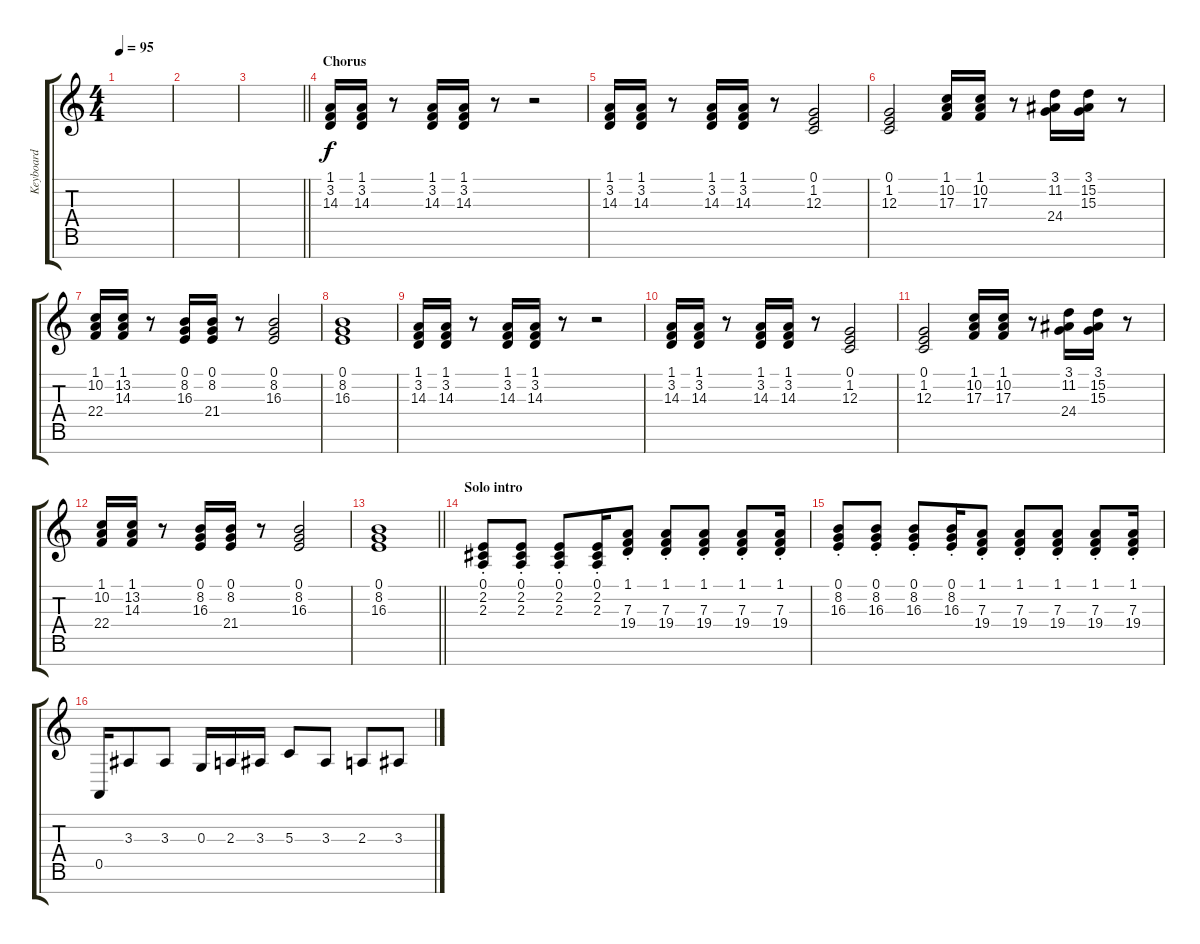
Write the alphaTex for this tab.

\track ("Keyboard" "Keyboard") {instrument acousticgrandpiano}
\staff {score tabs}
\tuning (E4 B3 G3 D3 A2 E2 B1) {hide}
\ts (4 4)
\tempo 95
\clef g2
\ks c
|
|
\barLineRight lightlight
|
\section ("" "Chorus")
(1.1 3.2 14.3).16 (1.1 3.2 14.3).16 r.8 (1.1 3.2 14.3).16 (1.1 3.2 14.3).16 r.8 r.2 |
(1.1 3.2 14.3).16 (1.1 3.2 14.3).16 r.8 (1.1 3.2 14.3).16 (1.1 3.2 14.3).16 r.8 (0.1 1.2 12.3).2 |
(0.1 1.2 12.3).2 (1.1 10.2 17.3).16 (1.1 10.2 17.3).16 r.8 (3.1 11.2 24.4).16 (3.1 15.2 15.3).16 r.8 |
(1.1 10.2 22.4).16 (1.1 13.2 14.3).16 r.8 (0.1 8.2 16.3).16 (0.1 8.2 21.4).16 r.8 (0.1 8.2 16.3).2 |
(0.1 8.2 16.3).1 |
(1.1 3.2 14.3).16 (1.1 3.2 14.3).16 r.8 (1.1 3.2 14.3).16 (1.1 3.2 14.3).16 r.8 r.2 |
(1.1 3.2 14.3).16 (1.1 3.2 14.3).16 r.8 (1.1 3.2 14.3).16 (1.1 3.2 14.3).16 r.8 (0.1 1.2 12.3).2 |
(0.1 1.2 12.3).2 (1.1 10.2 17.3).16 (1.1 10.2 17.3).16 r.8 (3.1 11.2 24.4).16 (3.1 15.2 15.3).16 r.8 |
(1.1 10.2 22.4).16 (1.1 13.2 14.3).16 r.8 (0.1 8.2 16.3).16 (0.1 8.2 21.4).16 r.8 (0.1 8.2 16.3).2 |
\barLineRight lightlight
(0.1 8.2 16.3).1 |
\section ("" "Solo intro")
(0.1{st} 2.2{st} 2.3{st}).8 (0.1{st} 2.2{st} 2.3{st}).8 (0.1{st} 2.2{st} 2.3{st}).8 (0.1{st} 2.2{st} 2.3{st}).16 (1.1{st} 7.3{st} 19.4{st}).8 (1.1{st} 7.3{st} 19.4{st}).8 (1.1{st} 7.3{st} 19.4{st}).8 (1.1{st} 7.3{st} 19.4{st}).8 (1.1{st} 7.3{st} 19.4{st}).16 |
(0.1{st} 8.2{st} 16.3{st}).8 (0.1{st} 8.2{st} 16.3{st}).8 (0.1{st} 8.2{st} 16.3{st}).8 (0.1{st} 8.2{st} 16.3{st}).16 (1.1{st} 7.3{st} 19.4{st}).8 (1.1{st} 7.3{st} 19.4{st}).8 (1.1{st} 7.3{st} 19.4{st}).8 (1.1{st} 7.3{st} 19.4{st}).8 (1.1{st} 7.3{st} 19.4{st}).16 |
0.5.16 3.3.8 3.3.8 0.3.16 2.3.16 3.3.16 5.3.8 3.3.8 2.3.8 3.3.8
